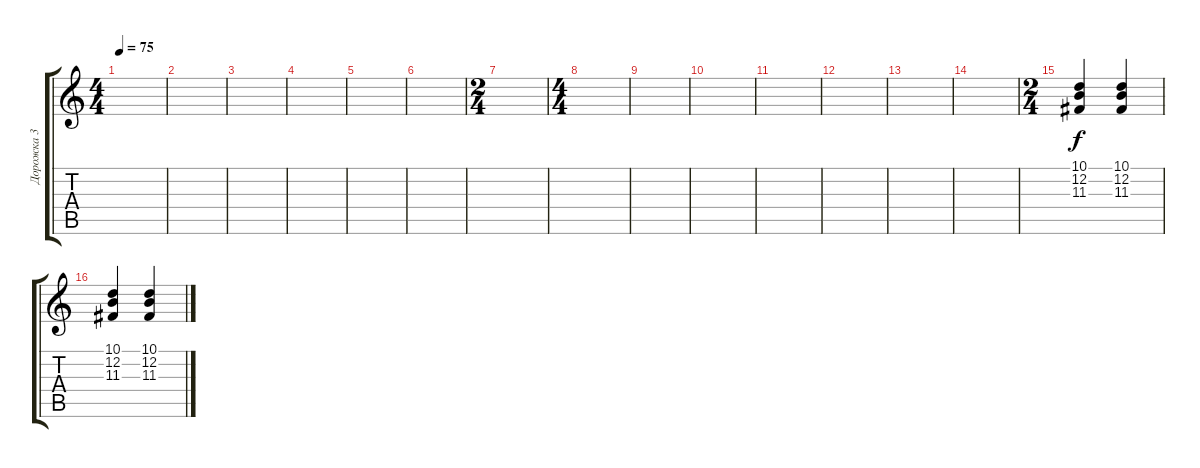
\track ("Дорожка 3" "Дорожка 3") {instrument stringensemble1}
\staff {score tabs}
\tuning (E4 B3 G3 D3 A2 E2) {hide}
\ts (4 4)
\tempo 75
\clef g2
\ks c
|
|
|
|
|
|
\ts (2 4)
|
\ts (4 4)
|
|
|
|
|
|
|
\ts (2 4)
(10.1 12.2 11.3).4{dy f} (10.1 12.2 11.3).4 |
(10.1 12.2 11.3).4 (10.1 12.2 11.3).4
